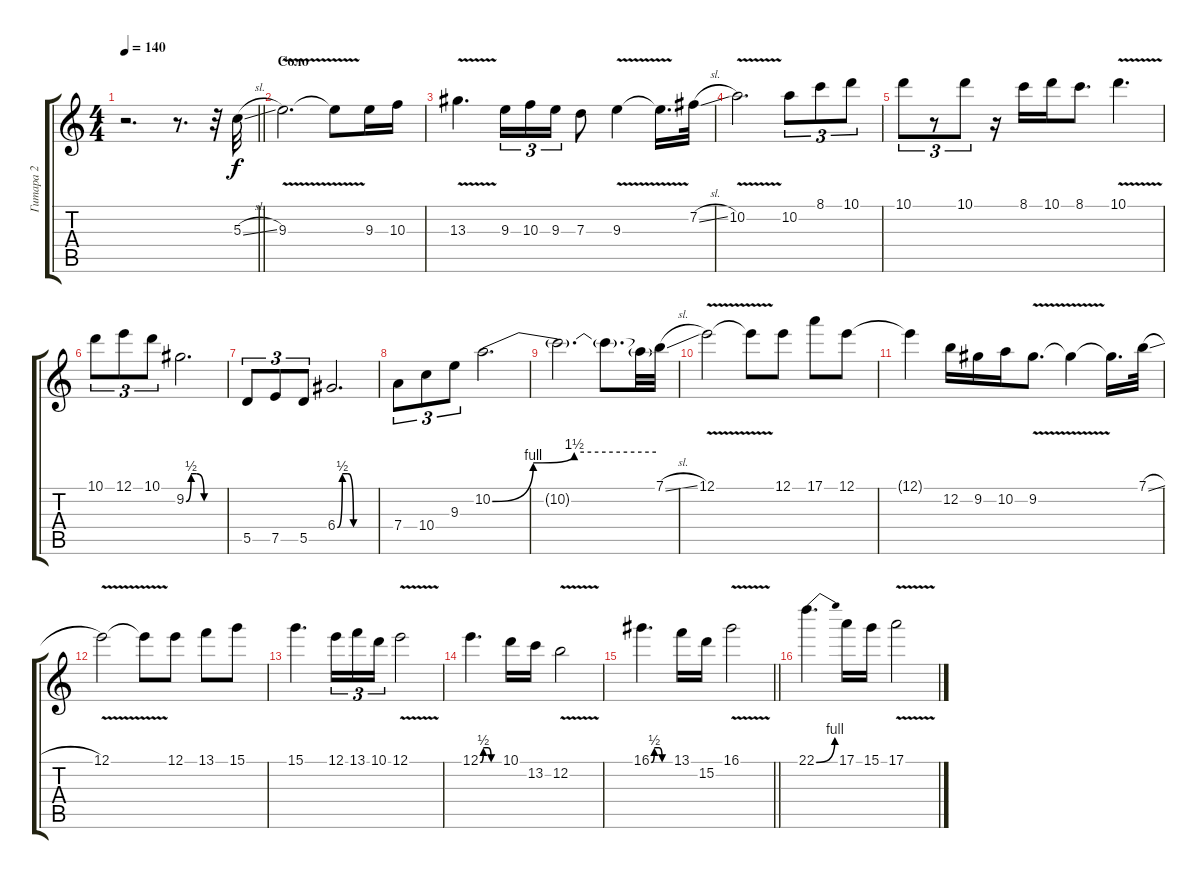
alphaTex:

\track ("Гитара 2" "Гитара 2") {instrument overdrivenguitar}
\staff {score tabs}
\tuning (E4 B3 G3 D3 A2 E2) {hide}
\ts (4 4)
\tempo 140
\clef g2
\barLineRight lightlight
\ks c
r.2{d dy f} r.8{d} r.32 5.3{sl}.32 |
\section ("" "Соло")
9.3{v}.2{d} 9.3{t}.8 9.3.16 10.3.16 |
13.3{v}.4{d} 9.3.16{tu (3 2)} 10.3.16{tu (3 2)} 9.3.16{tu (3 2)} 7.3.8 9.3{v}.4 9.3{t}.16{d} 7.2{sl}.32 |
10.2{v}.2{d} 10.2.8{tu (3 2)} 8.1.8{tu (3 2)} 10.1.8{tu (3 2)} |
10.1.8{tu (3 2)} r.8{tu (3 2)} 10.1.8{tu (3 2)} r.16 8.1.16 10.1.16 8.1.8{d} 10.1{v}.4{d} |
10.1.8{tu (3 2)} 12.1.8{tu (3 2)} 10.1.8{tu (3 2)} 9.2{be (custom 0 0 8 2 17 2 29 0 60 0)}.2{d} |
5.5.8{tu (3 2)} 7.5.8{tu (3 2)} 5.5.8{tu (3 2)} 6.4{be (custom 0 0 8 2 17 2 26 0 60 0)}.2{d} |
7.4.8{tu (3 2)} 10.4.8{tu (3 2)} 9.3.8{tu (3 2)} 10.2{be (custom 0 0 15 4 30 6 60 6)}.2{d} |
10.2{t}.2{d} 10.2{t}.8{d} 10.2{t}.32 7.1{sl}.32 |
12.1{v}.2 12.1{t}.8 12.1.8 17.1.8 12.1.8 |
12.1{t}.4 12.2.16 9.2.16 10.2.16 9.2{v}.8{d} 9.2{t}.4 9.2{t}.16{d} 7.1{sl}.32 |
12.1{v}.2 12.1{t}.8 12.1.8 13.1.8 15.1.8 |
15.1.4{d} 12.1.16{tu (3 2)} 13.1.16{tu (3 2)} 10.1.16{tu (3 2)} 12.1{v}.2 |
12.1{be (custom 0 0 10 2 25 2 35 0 60 0)}.4{d} 10.1.16 13.2.16 12.2{v}.2 |
\barLineRight lightlight
16.1{be (custom 0 0 10 2 25 2 35 0 60 0)}.4{d} 13.1.16 15.2.16 16.1{v}.2 |
22.1{be (bend 0 0 60 4)}.4{d} 17.1.16 15.1.16 17.1{v}.2
